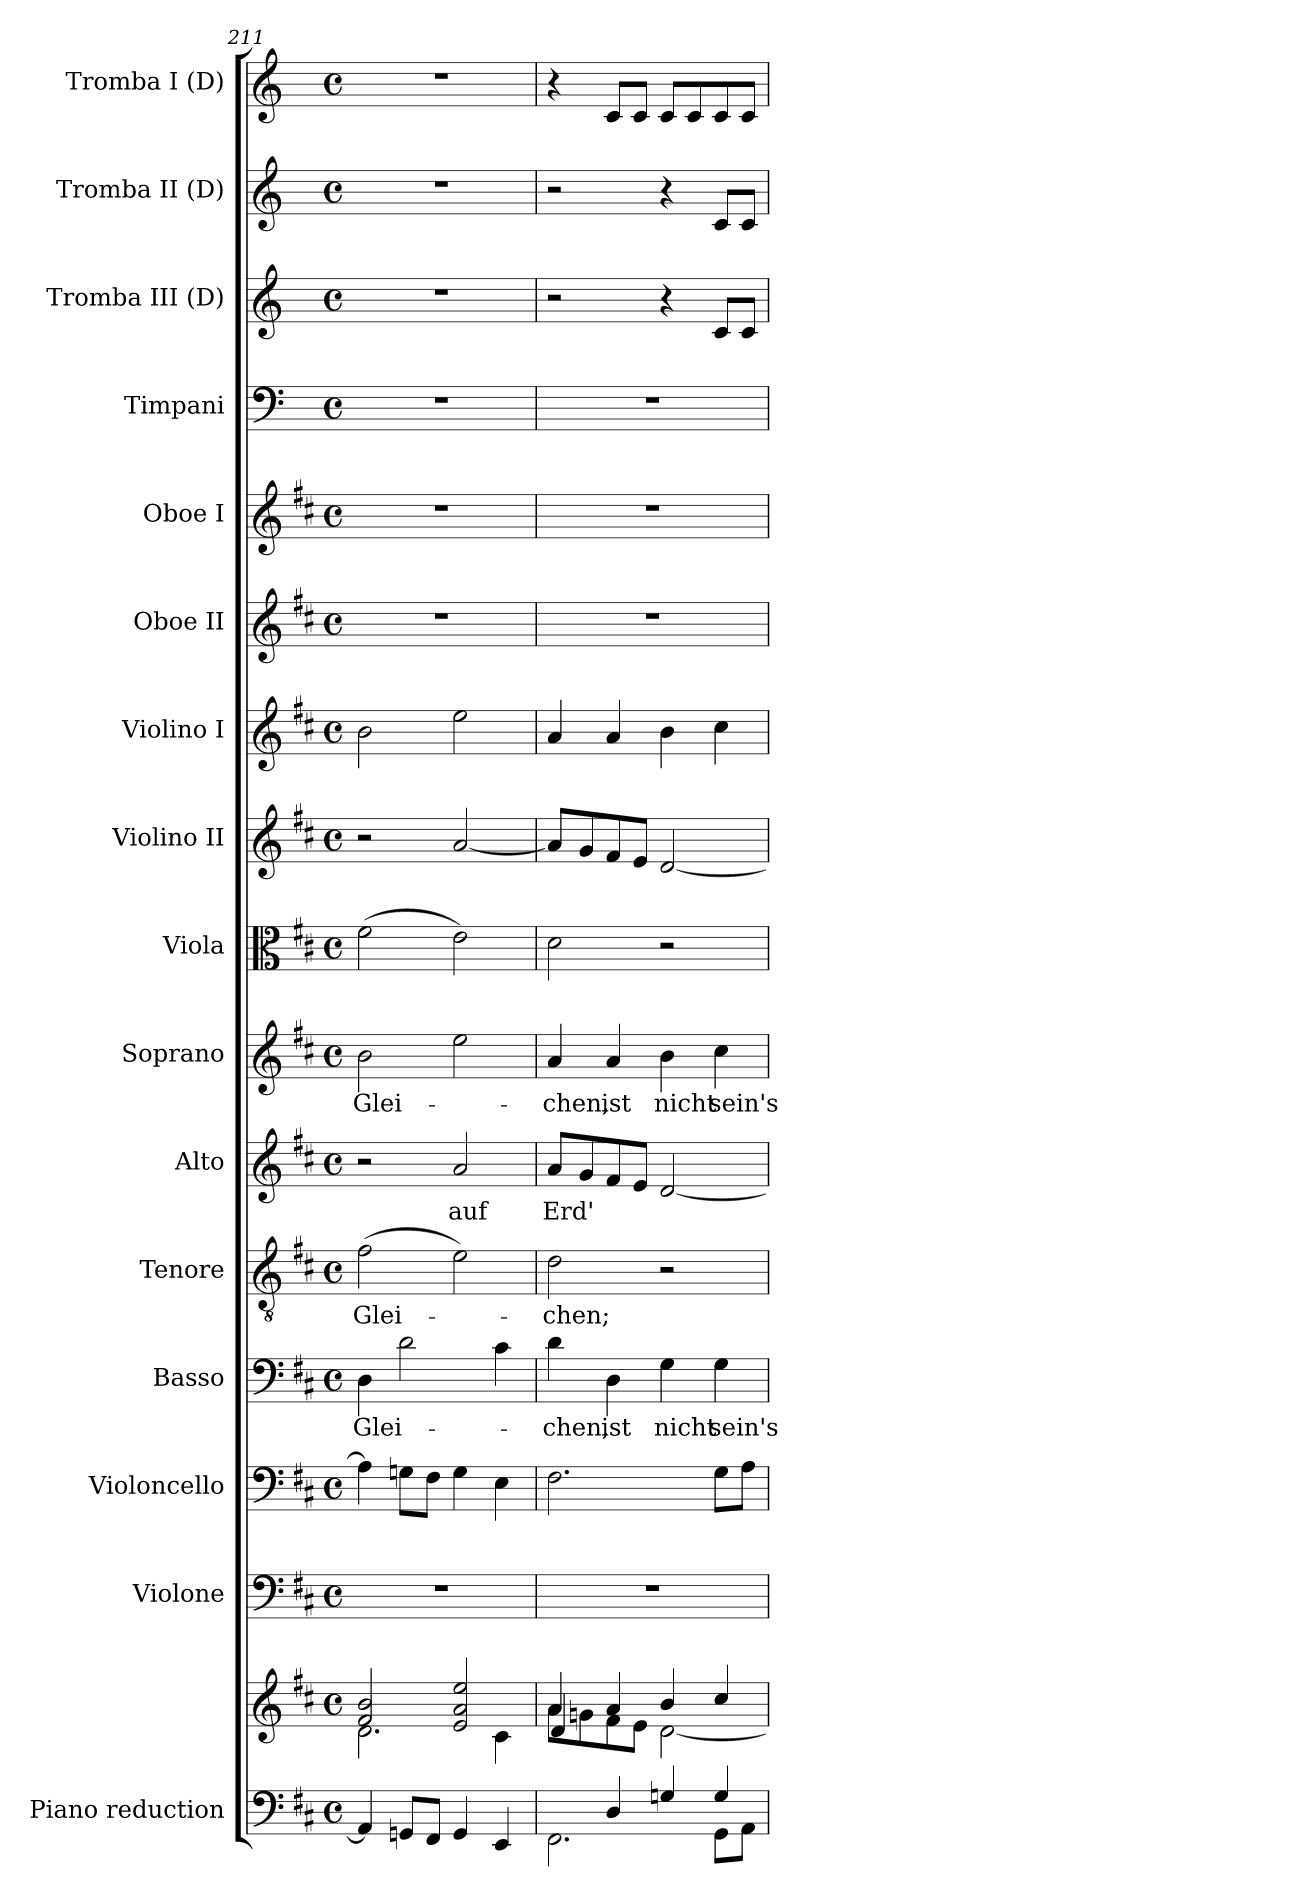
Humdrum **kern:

**kern	**kern	**kern	**kern	**kern	**text	**kern	**text	**kern	**text	**kern	**text	**kern	**kern	**kern	**kern	**kern	**kern	**kern	**kern	**kern
*part16	*part16	*part15	*part14	*part13	*part13	*part12	*part12	*part11	*part11	*part10	*part10	*part9	*part8	*part7	*part6	*part5	*part4	*part3	*part2	*part1
*staff17	*staff16	*staff15	*staff14	*staff13	*staff13	*staff12	*staff12	*staff11	*staff11	*staff10	*staff10	*staff9	*staff8	*staff7	*staff6	*staff5	*staff4	*staff3	*staff2	*staff1
*I"Piano reduction	*	*I"Violone	*I"Violoncello	*I"Basso	*	*I"Tenore	*	*I"Alto	*	*I"Soprano	*	*I"Viola	*I"Violino II	*I"Violino I	*I"Oboe II	*I"Oboe I	*I"Timpani	*I"Tromba III (D)	*I"Tromba II (D)	*I"Tromba I (D)
*I'Pno	*	*	*	*	*	*	*	*	*	*	*	*	*	*	*I'Ob	*I'Ob	*I'Timp	*	*	*
*clefF4	*clefG2	*clefF4	*clefF4	*clefF4	*	*clefGv2	*	*clefG2	*	*clefG2	*	*clefC3	*clefG2	*clefG2	*clefG2	*clefG2	*clefF4	*clefG2	*clefG2	*clefG2
*	*	*ITrd7c12	*	*	*	*	*	*	*	*	*	*	*	*	*	*	*	*ITrd-1c-2	*ITrd-1c-2	*ITrd-1c-2
*k[f#c#]	*k[f#c#]	*k[f#c#]	*k[f#c#]	*k[f#c#]	*	*k[f#c#]	*	*k[f#c#]	*	*k[f#c#]	*	*k[f#c#]	*k[f#c#]	*k[f#c#]	*k[f#c#]	*k[f#c#]	*k[]	*k[f#c#]	*k[f#c#]	*k[f#c#]
*M4/4	*M4/4	*M4/4	*M4/4	*M4/4	*	*M4/4	*	*M4/4	*	*M4/4	*	*M4/4	*M4/4	*M4/4	*M4/4	*M4/4	*M4/4	*M4/4	*M4/4	*M4/4
*met(c)	*met(c)	*met(c)	*met(c)	*met(c)	*	*met(c)	*	*met(c)	*	*met(c)	*	*met(c)	*met(c)	*met(c)	*met(c)	*met(c)	*met(c)	*met(c)	*met(c)	*met(c)
=211	=211	=211	=211	=211	=211	=211	=211	=211	=211	=211	=211	=211	=211	=211	=211	=211	=211	=211	=211	=211
*	*^	*	*	*	*	*	*	*	*	*	*	*	*	*	*	*	*	*	*	*
!	!	!	!	!	!	!LO:LY:b	!	!LO:LY:b	!	!	!	!LO:LY:b	!	!	!	!	!	!	!	!	!
4AA/]	2f#/ 2b/	2.d\	1r	4A\]	4D\	Glei-	(2f#\	Glei-	2r	.	2b\	Glei-	(2f#\	2r	2b\	1r	1r	1r	1r	1r	1r
8GGn/L	.	.	.	8Gn\L	2d\	.	.	.	.	.	.	.	.	.	.	.	.	.	.	.	.
8FF#/J	.	.	.	8F#\J	.	.	.	.	.	.	.	.	.	.	.	.	.	.	.	.	.
!	!	!	!	!	!	!	!	!	!	!LO:LY:b	!	!	!	!	!	!	!	!	!	!	!
4GG/	2e/ 2a/ 2ee/	.	.	4G\	.	.	2e\)	.	2a/	auf	2ee\	.	2e\)	[2a/	2ee\	.	.	.	.	.	.
4EE/	.	4c#\	.	4E\	4c#\	.	.	.	.	.	.	.	.	.	.	.	.	.	.	.	.
=212	=212	=212	=212	=212	=212	=212	=212	=212	=212	=212	=212	=212	=212	=212	=212	=212	=212	=212	=212	=212	=212
*^	*	*^	*	*	*	*	*	*	*	*	*	*	*	*	*	*	*	*	*	*	*
!	!	!	!	!	!	!	!	!LO:LY:b	!	!LO:LY:b	!	!LO:LY:b	!	!LO:LY:b	!	!	!	!	!	!	!	!	!
4ryy	2.FF#\	4a/	8a\L	4d/	1r	2.F#\	4d\	-chen,	2d\	-chen;	8a/L	-Erd'	4a/	-chen,	2d\	8a/L]	4a/	1r	1r	1r	2r	2r	4r
.	.	.	8gn\	.	.	.	.	.	.	.	8g/	.	.	.	.	8g/	.	.	.	.	.	.	.
!	!	!	!	!	!	!	!	!LO:LY:b	!	!	!	!	!	!LO:LY:b	!	!	!	!	!	!	!	!	!
4D/	.	4a/	8f#\	2.ryy	.	.	4D\	ist	.	.	8f#/	.	4a/	ist	.	8f#/	4a/	.	.	.	.	.	8d/L
.	.	.	8e\J	.	.	.	.	.	.	.	8e/J	.	.	.	.	8e/J	.	.	.	.	.	.	8d/J
!	!	!	!	!	!	!	!	!LO:LY:b	!	!	!	!	!	!LO:LY:b	!	!	!	!	!	!	!	!	!
4Gn/	.	4b/	[2d\	.	.	.	4G\	nicht	2r	.	[2d/	.	4b\	nicht	2r	[2d/	4b\	.	.	.	4r	4r	8d/L
.	.	.	.	.	.	.	.	.	.	.	.	.	.	.	.	.	.	.	.	.	.	.	8d/
!	!	!	!	!	!	!	!	!LO:LY:b	!	!	!	!	!	!LO:LY:b	!	!	!	!	!	!	!	!	!
4G/	8GG\L	4cc#/	.	.	.	8G\L	4G\	sein's	.	.	.	.	4cc#\	sein's	.	.	4cc#\	.	.	.	8d/L	8d/L	8d/
.	8AA\J	.	.	.	.	8A\J	.	.	.	.	.	.	.	.	.	.	.	.	.	.	8d/J	8d/J	8d/J
*v	*v	*	*	*	*	*	*	*	*	*	*	*	*	*	*	*	*	*	*	*	*	*	*
*	*v	*v	*v	*	*	*	*	*	*	*	*	*	*	*	*	*	*	*	*	*	*	*
=	=	=	=	=	=	=	=	=	=	=	=	=	=	=	=	=	=	=	=	=
*-	*-	*-	*-	*-	*-	*-	*-	*-	*-	*-	*-	*-	*-	*-	*-	*-	*-	*-	*-	*-
